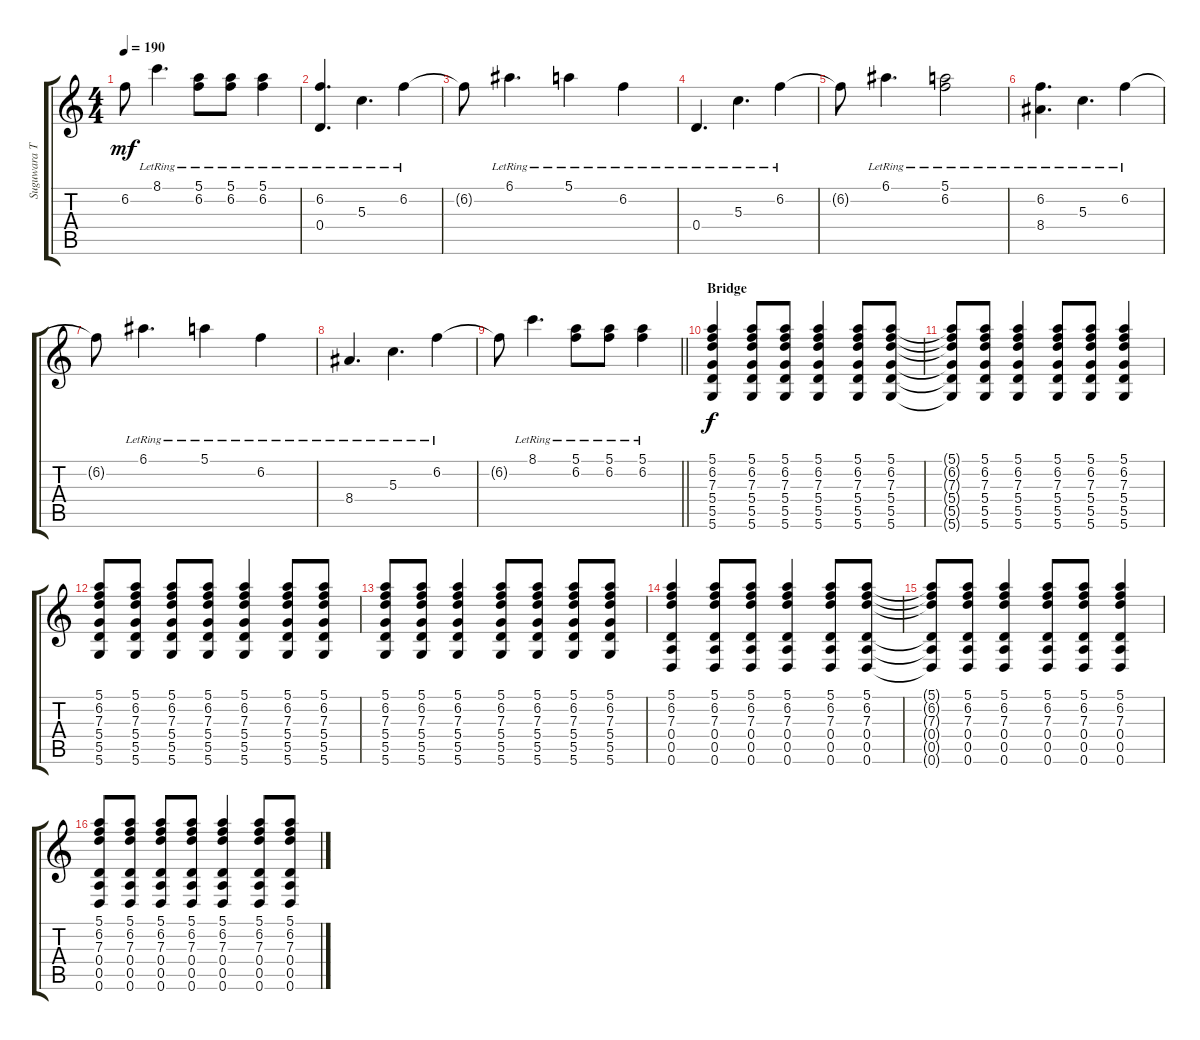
\track ("Suguwara Takuro" "Suguwara T") {instrument overdrivenguitar}
\staff {score tabs}
\tuning (E4 B3 G3 D3 A2 D2) {hide}
\ts (4 4)
\tempo 190
\clef g2
\ks c
6.2{t}.8{dy mf} 8.1{lr}.4{d} (5.1{lr} 6.2{lr}).8 (5.1{lr} 6.2{lr}).8 (5.1{lr} 6.2{lr}).4 |
(6.2{lr} 0.4{lr}).4{d} 5.3{lr}.4{d} 6.2{lr}.4 |
6.2{t}.8 6.1{lr}.4{d} 5.1{lr}.4 6.2{lr}.4 |
0.4{lr}.4{d} 5.3{lr}.4{d} 6.2{lr}.4 |
6.2{t}.8 6.1{lr}.4{d} (5.1{lr} 6.2{lr}).2 |
(6.2{lr} 8.4{lr}).4{d} 5.3{lr}.4{d} 6.2{lr}.4 |
6.2{t}.8 6.1{lr}.4{d} 5.1{lr}.4 6.2{lr}.4 |
8.4{lr}.4{d} 5.3{lr}.4{d} 6.2{lr}.4 |
\barLineRight lightlight
6.2{t}.8 8.1{lr}.4{d} (5.1{lr} 6.2{lr}).8 (5.1{lr} 6.2{lr}).8 (5.1{lr} 6.2{lr}).4 |
\section ("" "Bridge")
(5.1 6.2 7.3 5.4 5.5 5.6).4{dy f volume 15 instrument overdrivenguitar} (5.1 6.2 7.3 5.4 5.5 5.6).8 (5.1 6.2 7.3 5.4 5.5 5.6).8 (5.1 6.2 7.3 5.4 5.5 5.6).4 (5.1 6.2 7.3 5.4 5.5 5.6).8 (5.1 6.2 7.3 5.4 5.5 5.6).8 |
(5.1{t} 6.2{t} 7.3{t} 5.4{t} 5.5{t} 5.6{t}).8 (5.1 6.2 7.3 5.4 5.5 5.6).8 (5.1 6.2 7.3 5.4 5.5 5.6).4 (5.1 6.2 7.3 5.4 5.5 5.6).8 (5.1 6.2 7.3 5.4 5.5 5.6).8 (5.1 6.2 7.3 5.4 5.5 5.6).4 |
(5.1 6.2 7.3 5.4 5.5 5.6).8 (5.1 6.2 7.3 5.4 5.5 5.6).8 (5.1 6.2 7.3 5.4 5.5 5.6).8 (5.1 6.2 7.3 5.4 5.5 5.6).8 (5.1 6.2 7.3 5.4 5.5 5.6).4 (5.1 6.2 7.3 5.4 5.5 5.6).8 (5.1 6.2 7.3 5.4 5.5 5.6).8 |
(5.1 6.2 7.3 5.4 5.5 5.6).8 (5.1 6.2 7.3 5.4 5.5 5.6).8 (5.1 6.2 7.3 5.4 5.5 5.6).4 (5.1 6.2 7.3 5.4 5.5 5.6).8 (5.1 6.2 7.3 5.4 5.5 5.6).8 (5.1 6.2 7.3 5.4 5.5 5.6).8 (5.1 6.2 7.3 5.4 5.5 5.6).8 |
(5.1 6.2 7.3 0.4 0.5 0.6).4 (5.1 6.2 7.3 0.4 0.5 0.6).8 (5.1 6.2 7.3 0.4 0.5 0.6).8 (5.1 6.2 7.3 0.4 0.5 0.6).4 (5.1 6.2 7.3 0.4 0.5 0.6).8 (5.1 6.2 7.3 0.4 0.5 0.6).8 |
(5.1{t} 6.2{t} 7.3{t} 0.4{t} 0.5{t} 0.6{t}).8 (5.1 6.2 7.3 0.4 0.5 0.6).8 (5.1 6.2 7.3 0.4 0.5 0.6).4 (5.1 6.2 7.3 0.4 0.5 0.6).8 (5.1 6.2 7.3 0.4 0.5 0.6).8 (5.1 6.2 7.3 0.4 0.5 0.6).4 |
(5.1 6.2 7.3 0.4 0.5 0.6).8 (5.1 6.2 7.3 0.4 0.5 0.6).8 (5.1 6.2 7.3 0.4 0.5 0.6).8 (5.1 6.2 7.3 0.4 0.5 0.6).8 (5.1 6.2 7.3 0.4 0.5 0.6).4 (5.1 6.2 7.3 0.4 0.5 0.6).8 (5.1 6.2 7.3 0.4 0.5 0.6).8
